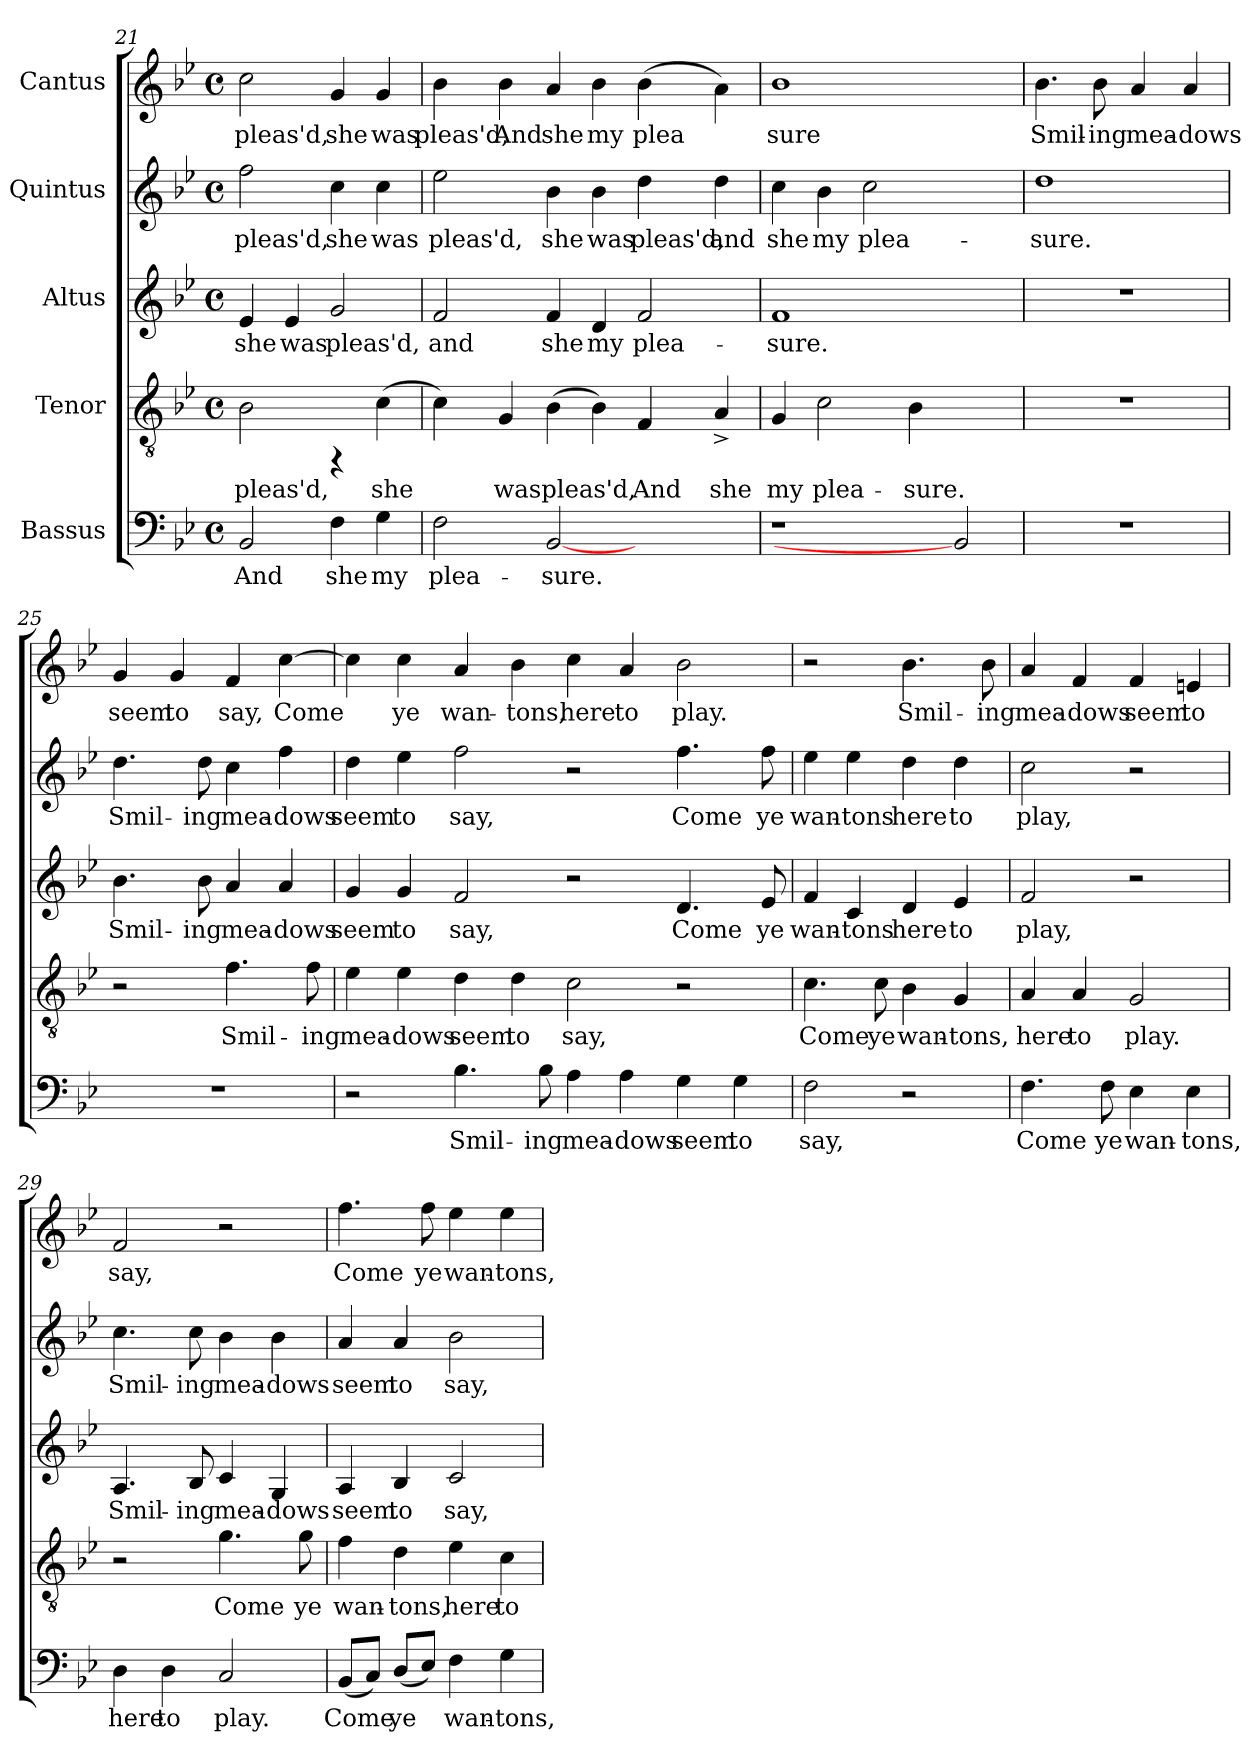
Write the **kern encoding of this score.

**kern	**text	**kern	**text	**kern	**text	**kern	**text	**kern	**text
*part5	*part5	*part4	*part4	*part3	*part3	*part2	*part2	*part1	*part1
*staff5	*staff5	*staff4	*staff4	*staff3	*staff3	*staff2	*staff2	*staff1	*staff1
*I"Bassus	*	*I"Tenor	*	*I"Altus	*	*I"Quintus	*	*I"Cantus	*
!!LO:LB:g=z
*clefF4	*	*clefGv2	*	*clefG2	*	*clefG2	*	*clefG2	*
*k[b-e-]	*	*k[b-e-]	*	*k[b-e-]	*	*k[b-e-]	*	*k[b-e-]	*
*B-:	*	*B-:	*	*B-:	*	*B-:	*	*B-:	*
*M4/4	*	*M4/4	*	*M4/4	*	*M4/4	*	*M4/4	*
*met(c)	*	*met(c)	*	*met(c)	*	*met(c)	*	*met(c)	*
=21	=21	=21	=21	=21	=21	=21	=21	=21	=21
!	!LO:LY:b:cj	!	!LO:LY:b:cj	!	!LO:LY:b:cj	!	!LO:LY:b:cj	!	!LO:LY:b:cj
2BB-/	And	2B-\	pleas'd,	4e-/	she	2ff\	pleas'd,	2cc\	pleas'd,
!	!	!	!	!	!LO:LY:b:cj	!	!	!	!
.	.	.	.	4e-/	was	.	.	.	.
!	!LO:LY:b:cj	!	!	!	!LO:LY:b:cj	!	!LO:LY:b:cj	!	!LO:LY:b:cj
4F\	she	4rFF	.	2g/	pleas'd,	4cc\	she	4g/	she
!	!LO:LY:b:cj	!	!LO:LY:b:cj	!	!	!	!LO:LY:b:cj	!	!LO:LY:b:cj
4G\	my	(>4c\	she	.	.	4cc\	was	4g/	was
=22	=22	=22	=22	=22	=22	=22	=22	=22	=22
!	!LO:LY:b:cj	!	!LO:LY:b:cj	!	!LO:LY:b:cj	!	!LO:LY:b:cj	!	!LO:LY:b:cj
2F\	plea-	4c\)	.	2f/	and	2ee-\	pleas'd,	4b-\	pleas'd,
!	!	!	!LO:LY:b:cj	!	!	!	!	!	!LO:LY:b:cj
.	.	4G/	was	.	.	.	.	4b-\	And
!	!LO:LY:b:cj	!	!LO:LY:b:cj	!	!LO:LY:b:cj	!	!LO:LY:b:cj	!	!LO:LY:b:cj
[2BB-	-sure.	(>4B-\	pleas'd,	4f/	she	4b-\	she	4a/	she
!	!	!	!LO:LY:b:cj	!	!LO:LY:b:cj	!	!LO:LY:b:cj	!	!LO:LY:b:cj
.	.	4B-\)	.	4d/	my	4b-\	was	4b-\	my
!	!	!	!LO:LY:b:cj	!	!LO:LY:b:cj	!	!LO:LY:b:cj	!	!LO:LY:b:cj
2ryy	.	4F/	And	2f/	plea-	4dd\	pleas'd,	(>4b-\	plea-
!	!	!	!LO:LY:b:cj	!	!	!	!LO:LY:b:cj	!	!LO:LY:b:cj
.	.	4A^</	she	.	.	4dd\	and	4a\)	--
=23	=23	=23	=23	=23	=23	=23	=23	=23	=23
!	!	!	!LO:LY:b:cj	!	!LO:LY:b:cj	!	!LO:LY:b:cj	!	!LO:LY:b:cj
1r	.	4G/	my	1f	-sure.	4cc\	she	1b-	-sure
!	!	!	!LO:LY:b:cj	!	!	!	!LO:LY:b:cj	!	!
.	.	2c\	plea-	.	.	4b-\	my	.	.
!	!	!	!	!	!	!	!LO:LY:b:cj	!	!
.	.	.	.	.	.	2cc\	plea-	.	.
!	!	!	!LO:LY:b:cj	!	!	!	!	!	!
.	.	4B-\	-sure.	.	.	.	.	.	.
2BB-]	.	2ryy	.	2ryy	.	2ryy	.	2ryy	.
=24	=24	=24	=24	=24	=24	=24	=24	=24	=24
!	!	!	!	!	!	!	!LO:LY:b:cj	!	!LO:LY:b:cj
1r	.	1r	.	1r	.	1dd	-sure.	4.b-\	Smil-
!	!	!	!	!	!	!	!	!	!LO:LY:b:cj
.	.	.	.	.	.	.	.	8b-\	-ing
!	!	!	!	!	!	!	!	!	!LO:LY:b:cj
.	.	.	.	.	.	.	.	4a/	mea-
!	!	!	!	!	!	!	!	!	!LO:LY:b:cj
.	.	.	.	.	.	.	.	4a/	-dows
!!LO:PB:g=z
=25	=25	=25	=25	=25	=25	=25	=25	=25	=25
!	!	!	!	!	!LO:LY:b:cj	!	!LO:LY:b:cj	!	!LO:LY:b:cj
1r	.	2r	.	4.b-\	Smil-	4.dd\	Smil-	4g/	seem
!	!	!	!	!	!	!	!	!	!LO:LY:b:cj
.	.	.	.	.	.	.	.	4g/	to
!	!	!	!	!	!LO:LY:b:cj	!	!LO:LY:b:cj	!	!
.	.	.	.	8b-\	-ing	8dd\	-ing	.	.
!	!	!	!LO:LY:b:cj	!	!LO:LY:b:cj	!	!LO:LY:b:cj	!	!LO:LY:b:cj
.	.	4.f\	Smil-	4a/	mea-	4cc\	mea-	4f/	say,
!	!	!	!	!	!LO:LY:b:cj	!	!LO:LY:b:cj	!	!LO:LY:b:cj
.	.	.	.	4a/	-dows	4ff\	-dows	[>4cc\	Come
!	!	!	!LO:LY:b:cj	!	!	!	!	!	!
.	.	8f\	-ing	.	.	.	.	.	.
=26	=26	=26	=26	=26	=26	=26	=26	=26	=26
!	!	!	!LO:LY:b:cj	!	!LO:LY:b:cj	!	!LO:LY:b:cj	!	!LO:LY:b:cj
2r	.	4e-\	mea-	4g/	seem	4dd\	seem	4cc\]	.
!	!	!	!LO:LY:b:cj	!	!LO:LY:b:cj	!	!LO:LY:b:cj	!	!LO:LY:b:cj
.	.	4e-\	-dows	4g/	to	4ee-\	to	4cc\	ye
!	!LO:LY:b:cj	!	!LO:LY:b:cj	!	!LO:LY:b:cj	!	!LO:LY:b:cj	!	!LO:LY:b:cj
4.B-\	Smil-	4d\	seem	2f/	say,	2ff\	say,	4a/	wan-
!	!	!	!LO:LY:b:cj	!	!	!	!	!	!LO:LY:b:cj
.	.	4d\	to	.	.	.	.	4b-\	-tons,
!	!LO:LY:b:cj	!	!	!	!	!	!	!	!
8B-\	-ing	.	.	.	.	.	.	.	.
!	!LO:LY:b:cj	!	!LO:LY:b:cj	!	!	!	!	!	!LO:LY:b:cj
4A\	mea-	2c\	say,	2r	.	2r	.	4cc\	here
!	!LO:LY:b:cj	!	!	!	!	!	!	!	!LO:LY:b:cj
4A\	-dows	.	.	.	.	.	.	4a/	to
!	!LO:LY:b:cj	!	!	!	!LO:LY:b:cj	!	!LO:LY:b:cj	!	!LO:LY:b:cj
4G\	seem	2r	.	4.d/	Come	4.ff\	Come	2b-\	play.
!	!LO:LY:b:cj	!	!	!	!	!	!	!	!
4G\	to	.	.	.	.	.	.	.	.
!	!	!	!	!	!LO:LY:b:cj	!	!LO:LY:b:cj	!	!
.	.	.	.	8e-/	ye	8ff\	ye	.	.
!!LO:LB:g=z
=27	=27	=27	=27	=27	=27	=27	=27	=27	=27
!	!LO:LY:b:cj	!	!LO:LY:b:cj	!	!LO:LY:b:cj	!	!LO:LY:b:cj	!	!
2F\	say,	4.c\	Come	4f/	wan-	4ee-\	wan-	2r	.
!	!	!	!	!	!LO:LY:b:cj	!	!LO:LY:b:cj	!	!
.	.	.	.	4c/	-tons	4ee-\	-tons	.	.
!	!	!	!LO:LY:b:cj	!	!	!	!	!	!
.	.	8c\	ye	.	.	.	.	.	.
!	!	!	!LO:LY:b:cj	!	!LO:LY:b:cj	!	!LO:LY:b:cj	!	!LO:LY:b:cj
2r	.	4B-\	wan-	4d/	here	4dd\	here	4.b-\	Smil-
!	!	!	!LO:LY:b:cj	!	!LO:LY:b:cj	!	!LO:LY:b:cj	!	!
.	.	4G/	-tons,	4e-/	to	4dd\	to	.	.
!	!	!	!	!	!	!	!	!	!LO:LY:b:cj
.	.	.	.	.	.	.	.	8b-\	-ing
=28	=28	=28	=28	=28	=28	=28	=28	=28	=28
!	!LO:LY:b:cj	!	!LO:LY:b:cj	!	!LO:LY:b:cj	!	!LO:LY:b:cj	!	!LO:LY:b:cj
4.F\	Come	4A/	here	2f/	play,	2cc\	play,	4a/	mea-
!	!	!	!LO:LY:b:cj	!	!	!	!	!	!LO:LY:b:cj
.	.	4A/	to	.	.	.	.	4f/	-dows
!	!LO:LY:b:cj	!	!	!	!	!	!	!	!
8F\	ye	.	.	.	.	.	.	.	.
!	!LO:LY:b:cj	!	!LO:LY:b:cj	!	!	!	!	!	!LO:LY:b:cj
4E-\	wan-	2G/	play.	2r	.	2r	.	4f/	seem
!	!LO:LY:b:cj	!	!	!	!	!	!	!	!LO:LY:b:cj
4E-\	-tons,	.	.	.	.	.	.	4en/	to
=29	=29	=29	=29	=29	=29	=29	=29	=29	=29
!	!LO:LY:b:cj	!	!	!	!LO:LY:b:cj	!	!LO:LY:b:cj	!	!LO:LY:b:cj
4D\	here	2r	.	4.A/	Smil-	4.cc\	Smil-	2f/	say,
!	!LO:LY:b:cj	!	!	!	!	!	!	!	!
4D\	to	.	.	.	.	.	.	.	.
!	!	!	!	!	!LO:LY:b:cj	!	!LO:LY:b:cj	!	!
.	.	.	.	8B-/	-ing	8cc\	-ing	.	.
!	!LO:LY:b:cj	!	!LO:LY:b:cj	!	!LO:LY:b:cj	!	!LO:LY:b:cj	!	!
2C/	play.	4.g\	Come	4c/	mea-	4b-\	mea-	2r	.
!	!	!	!	!	!LO:LY:b:cj	!	!LO:LY:b:cj	!	!
.	.	.	.	4G/	-dows	4b-\	-dows	.	.
!	!	!	!LO:LY:b:cj	!	!	!	!	!	!
.	.	8g\	ye	.	.	.	.	.	.
=30	=30	=30	=30	=30	=30	=30	=30	=30	=30
!	!LO:LY:b:cj	!	!LO:LY:b:cj	!	!LO:LY:b:cj	!	!LO:LY:b:cj	!	!LO:LY:b:cj
(<8BB-/L	Come	4f\	wan-	4A/	seem	4a/	seem	4.ff\	Come
!	!LO:LY:b:cj	!	!	!	!	!	!	!	!
8C/J)	.	.	.	.	.	.	.	.	.
!	!LO:LY:b:cj	!	!LO:LY:b:cj	!	!LO:LY:b:cj	!	!LO:LY:b:cj	!	!
(<8D/L	ye	4d\	-tons,	4B-/	to	4a/	to	.	.
!	!LO:LY:b:cj	!	!	!	!	!	!	!	!LO:LY:b:cj
8E-/J)	.	.	.	.	.	.	.	8ff\	ye
!	!LO:LY:b:cj	!	!LO:LY:b:cj	!	!LO:LY:b:cj	!	!LO:LY:b:cj	!	!LO:LY:b:cj
4F\	wan-	4e-\	here	2c/	say,	2b-\	say,	4ee-\	wan-
!	!LO:LY:b:cj	!	!LO:LY:b:cj	!	!	!	!	!	!LO:LY:b:cj
4G\	-tons,	4c\	to	.	.	.	.	4ee-\	-tons,
=	=	=	=	=	=	=	=	=	=
*-	*-	*-	*-	*-	*-	*-	*-	*-	*-
